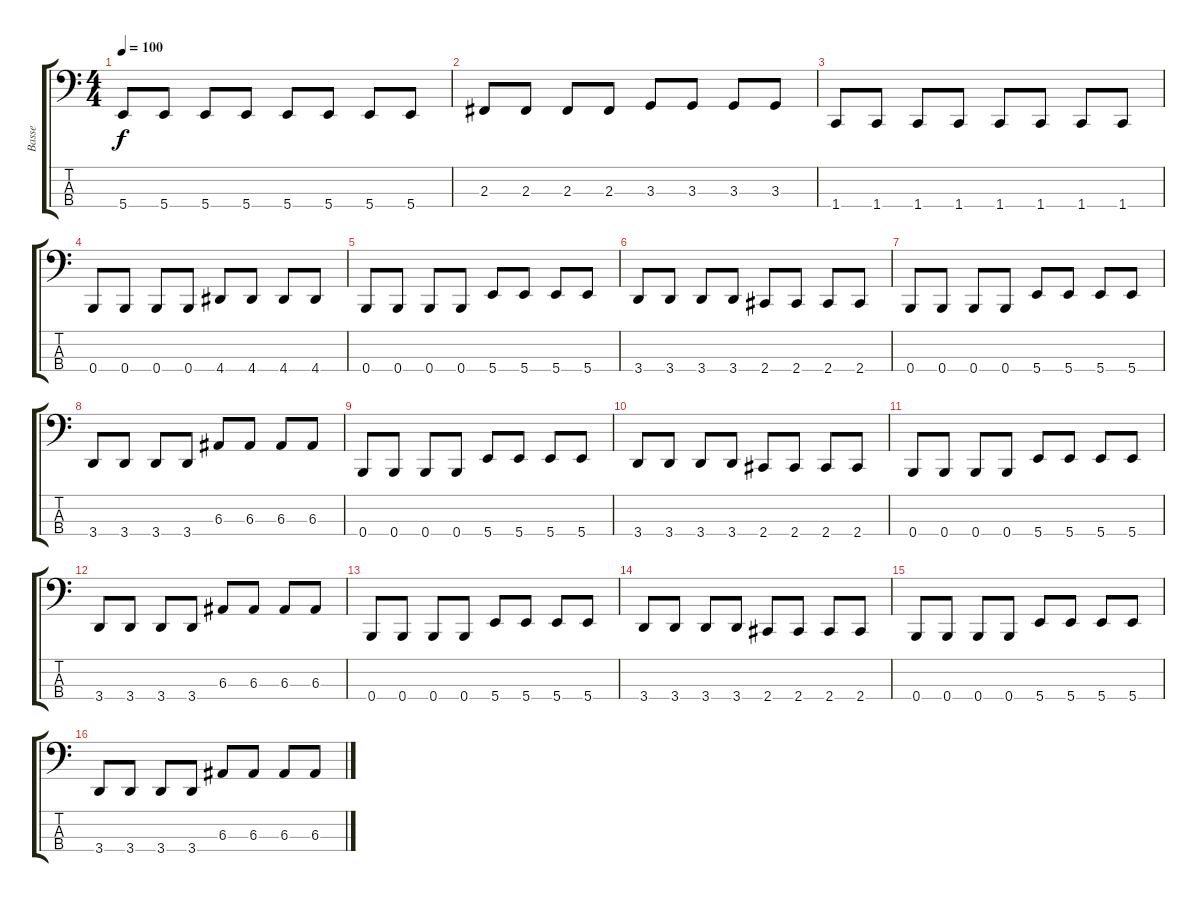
\track ("Basse" "Basse") {instrument electricbasspick}
\staff {score tabs}
\tuning (D2 A1 E1 B0) {hide}
\ts (4 4)
\tempo 100
\clef f4
\ks c
5.4.8{dy f} 5.4.8 5.4.8 5.4.8 5.4.8 5.4.8 5.4.8 5.4.8 |
2.3.8 2.3.8 2.3.8 2.3.8 3.3.8 3.3.8 3.3.8 3.3.8 |
1.4.8 1.4.8 1.4.8 1.4.8 1.4.8 1.4.8 1.4.8 1.4.8 |
0.4.8 0.4.8 0.4.8 0.4.8 4.4.8 4.4.8 4.4.8 4.4.8 |
0.4.8 0.4.8 0.4.8 0.4.8 5.4.8 5.4.8 5.4.8 5.4.8 |
3.4.8 3.4.8 3.4.8 3.4.8 2.4.8 2.4.8 2.4.8 2.4.8 |
0.4.8 0.4.8 0.4.8 0.4.8 5.4.8 5.4.8 5.4.8 5.4.8 |
3.4.8 3.4.8 3.4.8 3.4.8 6.3.8 6.3.8 6.3.8 6.3.8 |
0.4.8 0.4.8 0.4.8 0.4.8 5.4.8 5.4.8 5.4.8 5.4.8 |
3.4.8 3.4.8 3.4.8 3.4.8 2.4.8 2.4.8 2.4.8 2.4.8 |
0.4.8 0.4.8 0.4.8 0.4.8 5.4.8 5.4.8 5.4.8 5.4.8 |
3.4.8 3.4.8 3.4.8 3.4.8 6.3.8 6.3.8 6.3.8 6.3.8 |
0.4.8 0.4.8 0.4.8 0.4.8 5.4.8 5.4.8 5.4.8 5.4.8 |
3.4.8 3.4.8 3.4.8 3.4.8 2.4.8 2.4.8 2.4.8 2.4.8 |
0.4.8 0.4.8 0.4.8 0.4.8 5.4.8 5.4.8 5.4.8 5.4.8 |
3.4.8 3.4.8 3.4.8 3.4.8 6.3.8 6.3.8 6.3.8 6.3.8
